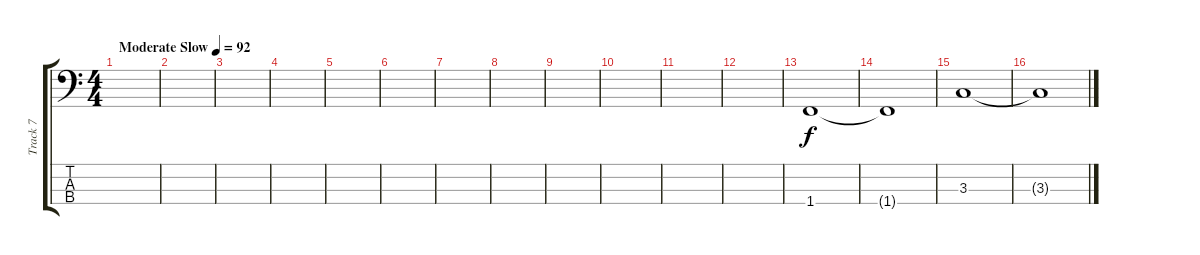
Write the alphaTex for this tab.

\track ("Track 7" "Track 7") {instrument electricbasspick}
\staff {score tabs}
\tuning (G2 D2 A1 E1) {hide}
\ts (4 4)
\tempo (92 "Moderate Slow")
\clef f4
\ks c
|
|
|
|
|
|
|
|
|
|
|
|
1.4.1 |
1.4{t}.1 |
3.3.1 |
3.3{t}.1
